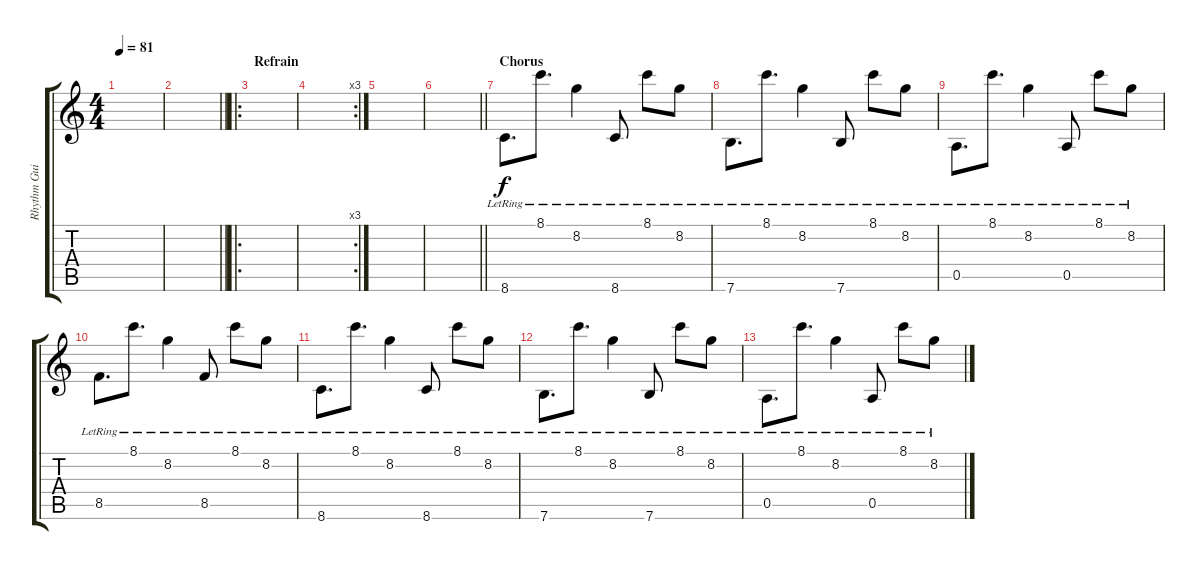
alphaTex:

\track ("Rhythm Guitar #1" "Rhythm Gui") {instrument electricguitarclean}
\staff {score tabs}
\tuning (E4 B3 G3 D3 A2 E2) {hide}
\ts (4 4)
\tempo 81
\clef g2
\ks c
|
\barLineRight lightlight
|
\ro
\section ("" "Refrain")
|
\rc 3
|
|
\barLineRight lightlight
|
\section ("" "Chorus")
8.6{lr}.8{d} 8.1{lr}.8{d} 8.2{lr}.4 8.6{lr}.8 8.1{lr}.8 8.2{lr}.8 |
7.6{lr}.8{d} 8.1{lr}.8{d} 8.2{lr}.4 7.6{lr}.8 8.1{lr}.8 8.2{lr}.8 |
0.5{lr}.8{d} 8.1{lr}.8{d} 8.2{lr}.4 0.5{lr}.8 8.1{lr}.8 8.2{lr}.8 |
8.5{lr}.8{d} 8.1{lr}.8{d} 8.2{lr}.4 8.5{lr}.8 8.1{lr}.8 8.2{lr}.8 |
8.6{lr}.8{d} 8.1{lr}.8{d} 8.2{lr}.4 8.6{lr}.8 8.1{lr}.8 8.2{lr}.8 |
7.6{lr}.8{d} 8.1{lr}.8{d} 8.2{lr}.4 7.6{lr}.8 8.1{lr}.8 8.2{lr}.8 |
0.5{lr}.8{d} 8.1{lr}.8{d} 8.2{lr}.4 0.5{lr}.8 8.1{lr}.8 8.2{lr}.8
